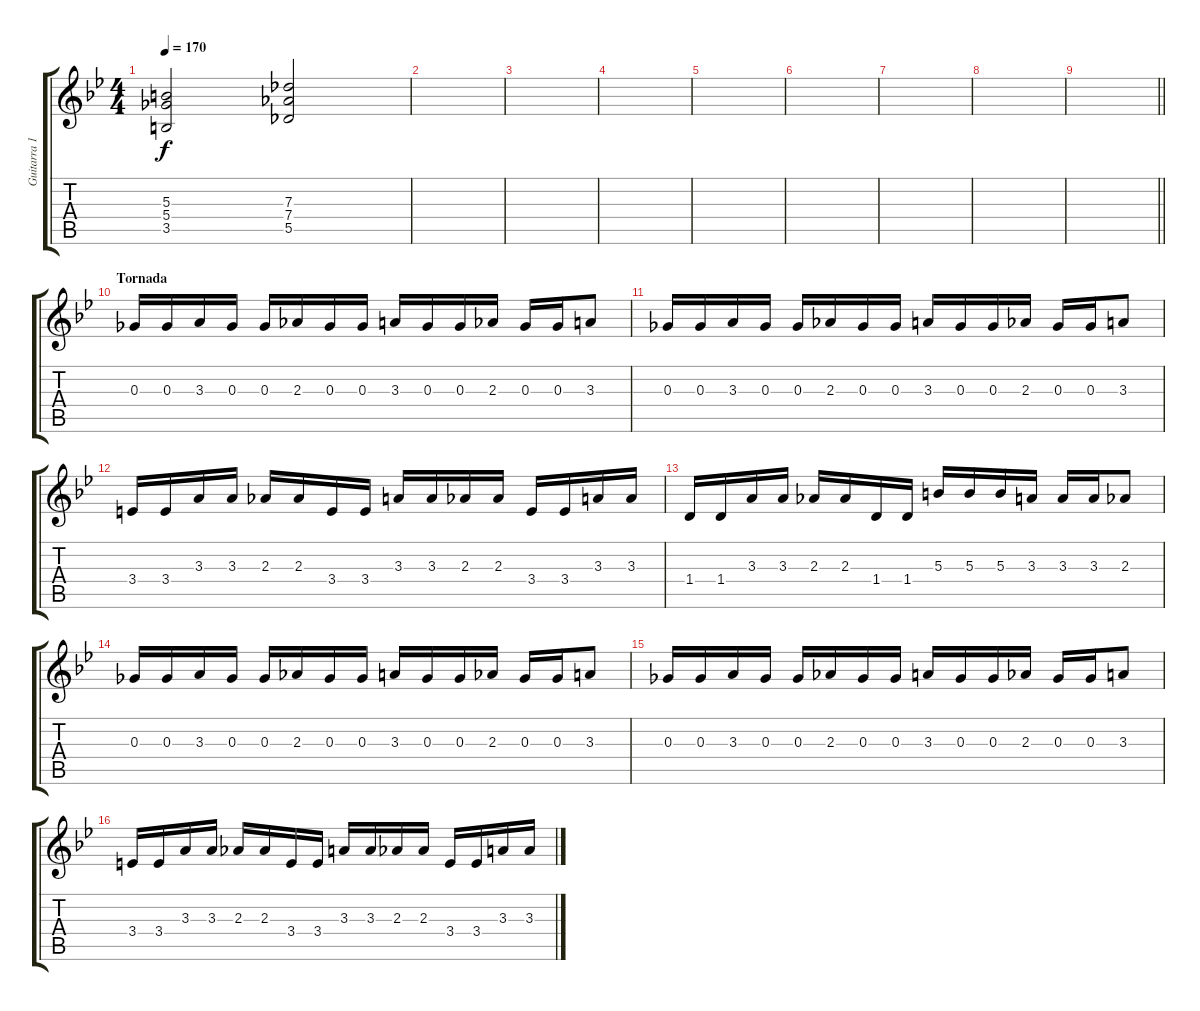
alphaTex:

\track ("Guitarra 1" "Guitarra 1") {instrument overdrivenguitar}
\staff {score tabs}
\tuning (Eb4 Bb3 Gb3 Db3 Ab2 Eb2) {hide}
\ts (4 4)
\tempo 170
\clef g2
\ks gminor
(5.3 5.4 3.5).2{dy f} (7.3 7.4 5.5).2 |
|
|
|
|
|
|
|
\barLineRight lightlight
|
\section ("" "Tornada")
0.3.16 0.3.16 3.3.16 0.3.16 0.3.16 2.3.16 0.3.16 0.3.16 3.3.16 0.3.16 0.3.16 2.3.16 0.3.16 0.3.16 3.3.8 |
0.3.16 0.3.16 3.3.16 0.3.16 0.3.16 2.3.16 0.3.16 0.3.16 3.3.16 0.3.16 0.3.16 2.3.16 0.3.16 0.3.16 3.3.8 |
3.4.16 3.4.16 3.3.16 3.3.16 2.3.16 2.3.16 3.4.16 3.4.16 3.3.16 3.3.16 2.3.16 2.3.16 3.4.16 3.4.16 3.3.16 3.3.16 |
1.4.16 1.4.16 3.3.16 3.3.16 2.3.16 2.3.16 1.4.16 1.4.16 5.3.16 5.3.16 5.3.16 3.3.16 3.3.16 3.3.16 2.3.8 |
0.3.16 0.3.16 3.3.16 0.3.16 0.3.16 2.3.16 0.3.16 0.3.16 3.3.16 0.3.16 0.3.16 2.3.16 0.3.16 0.3.16 3.3.8 |
0.3.16 0.3.16 3.3.16 0.3.16 0.3.16 2.3.16 0.3.16 0.3.16 3.3.16 0.3.16 0.3.16 2.3.16 0.3.16 0.3.16 3.3.8 |
3.4.16 3.4.16 3.3.16 3.3.16 2.3.16 2.3.16 3.4.16 3.4.16 3.3.16 3.3.16 2.3.16 2.3.16 3.4.16 3.4.16 3.3.16 3.3.16
